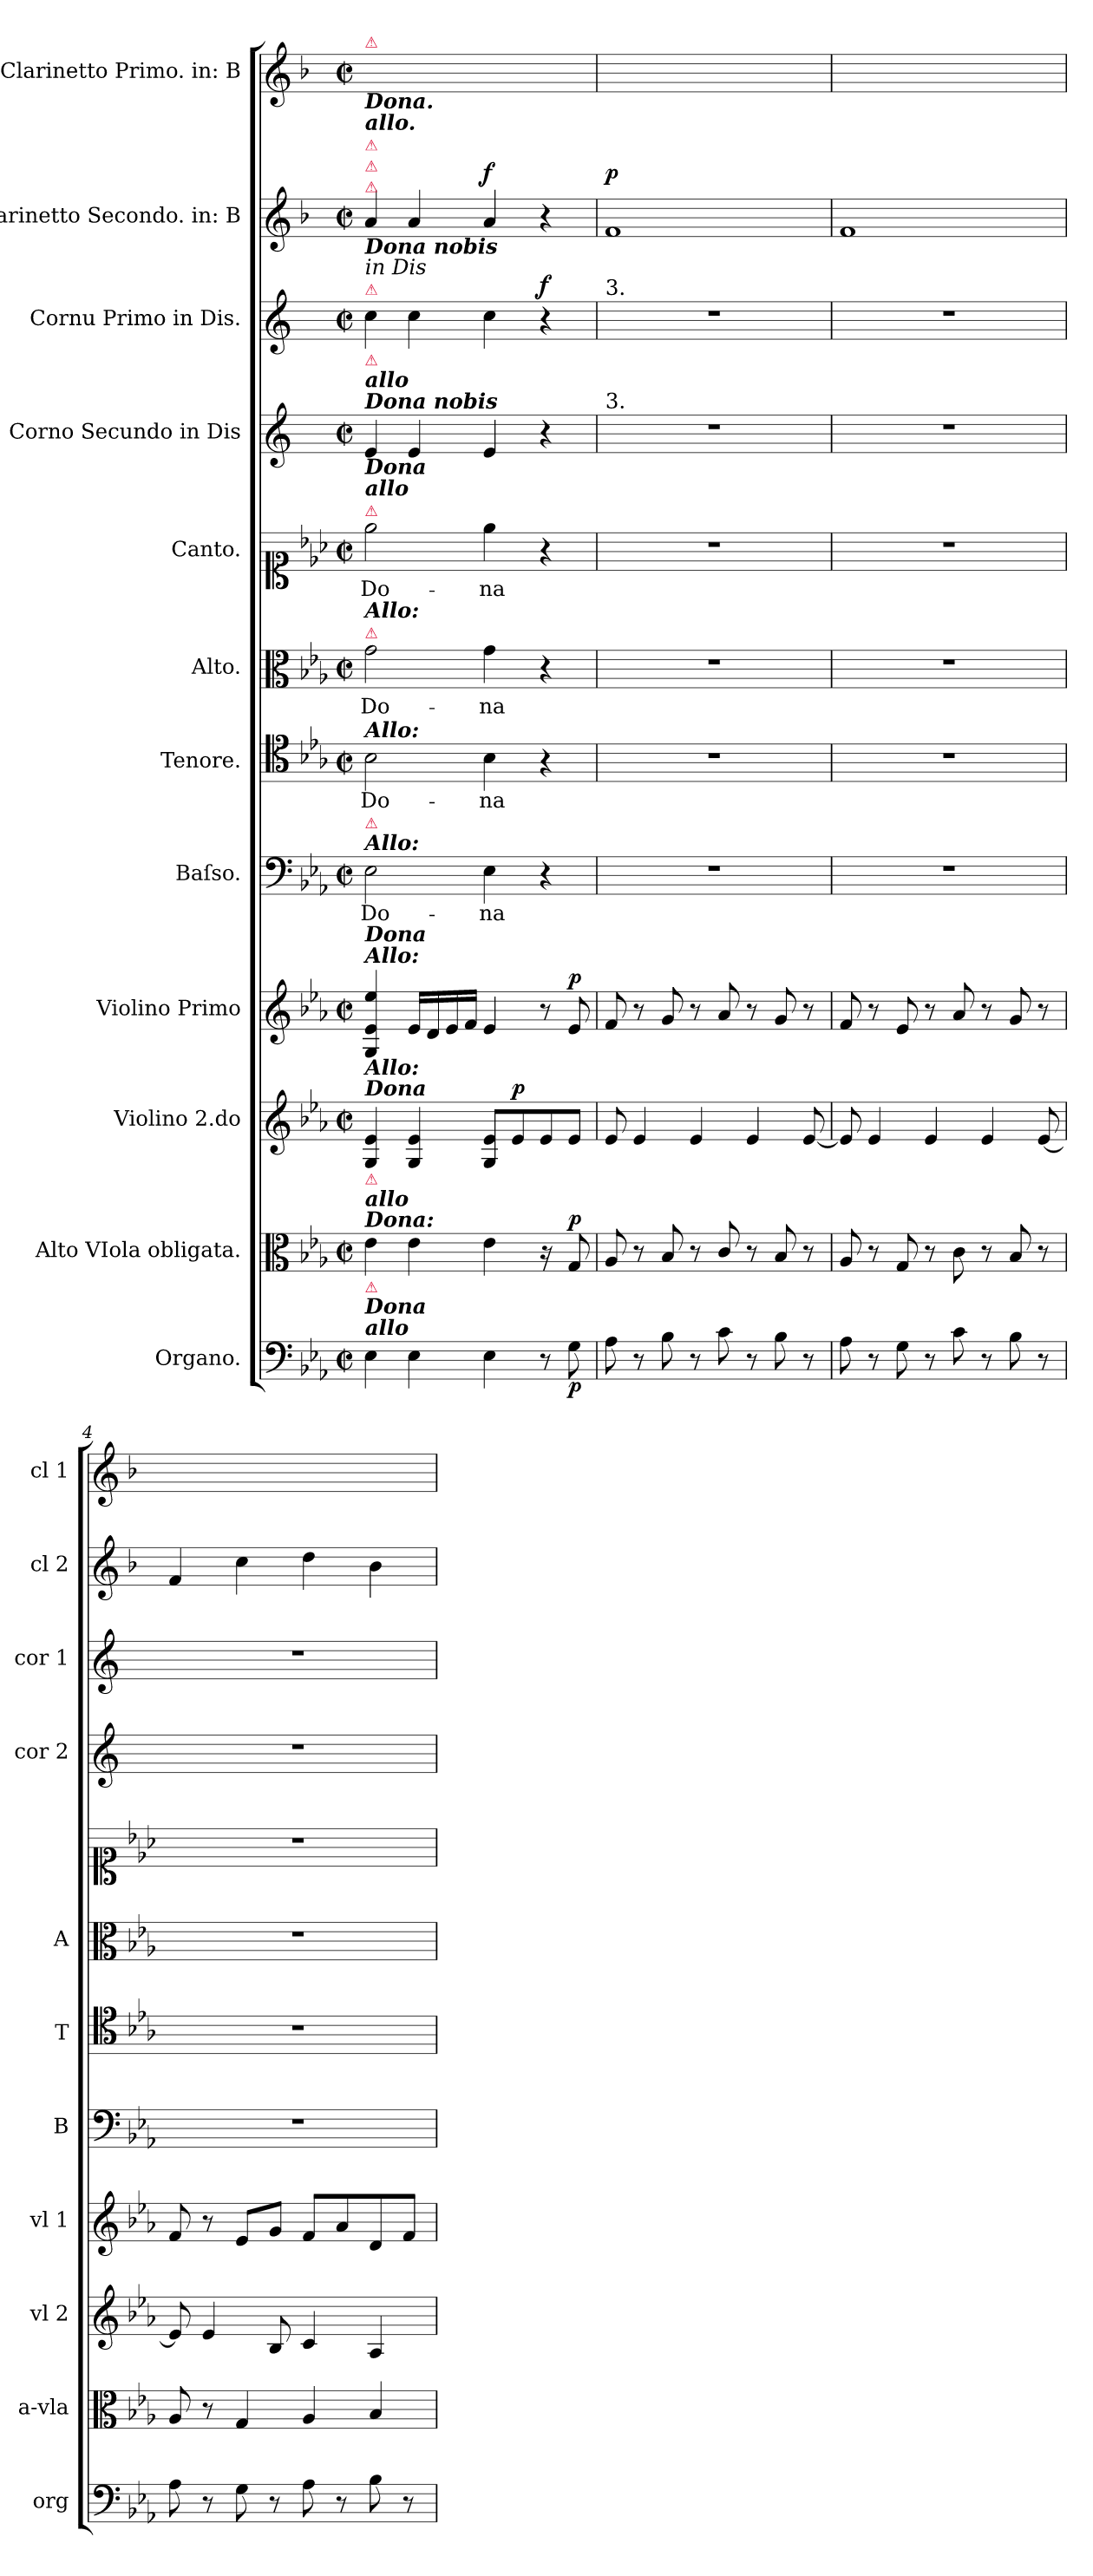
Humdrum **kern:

**kern	**dynam	**kern	**dynam	**kern	**dynam	**kern	**dynam	**kern	**text	**kern	**text	**kern	**text	**kern	**text	**kern	**kern	**dynam	**kern	**dynam	**kern
*part12	*part12	*part11	*part11	*part10	*part10	*part9	*part9	*part8	*part8	*part7	*part7	*part6	*part6	*part5	*part5	*part4	*part3	*part3	*part2	*part2	*part1
*staff12	*staff12	*staff11	*staff11	*staff10	*staff10	*staff9	*staff9	*staff8	*staff8	*staff7	*staff7	*staff6	*staff6	*staff5	*staff5	*staff4	*staff3	*staff3	*staff2	*staff2	*staff1
*I"Organo.	*	*I"Alto VIola obligata.	*	*I"Violino 2.do	*	*I"Violino Primo	*	*I"Baſso.	*	*I"Tenore.	*	*I"Alto.	*	*I"Canto.	*	*I"Corno Secundo in Dis	*I"Cornu Primo in Dis.	*	*I"Clarinetto Secondo. in: B	*	*I"Clarinetto Primo. in: B
*I'org	*	*I'a-vla	*	*I'vl 2	*	*I'vl 1	*	*I'B	*	*I'T	*	*I'A	*	*	*	*I'cor 2	*I'cor 1	*	*I'cl 2	*	*I'cl 1
*clefF4	*	*clefC3	*	*clefG2	*	*clefG2	*	*clefF4	*	*clefC4	*	*clefC3	*	*clefC1	*	*clefG2	*clefG2	*	*clefG2	*	*clefG2
*	*	*	*	*	*	*	*	*	*	*	*	*	*	*	*	*ITrd5c9	*ITrd5c9	*	*ITrd1c2	*	*ITrd1c2
*k[b-e-a-]	*	*k[b-e-a-]	*	*k[b-e-a-]	*	*k[b-e-a-]	*	*k[b-e-a-]	*	*k[b-e-a-]	*	*k[b-e-a-]	*	*k[b-e-a-]	*	*k[b-e-a-]	*k[b-e-a-]	*	*k[b-e-a-]	*	*k[b-e-a-]
*E-:	*	*E-:	*	*E-:	*	*E-:	*	*E-:	*	*E-:	*	*E-:	*	*E-:	*	*E-:	*E-:	*	*E-:	*	*E-:
*M2/2	*	*M2/2	*	*M2/2	*	*M2/2	*	*M2/2	*	*M2/2	*	*M2/2	*	*M2/2	*	*M2/2	*M2/2	*	*M2/2	*	*M2/2
*met(c|)	*	*met(c|)	*	*met(c|)	*	*met(c|)	*	*met(c|)	*	*met(c|)	*	*met(c|)	*	*met(c|)	*	*met(c|)	*met(c|)	*	*met(c|)	*	*met(c|)
=1	=1	=1	=1	=1	=1	=1	=1	=1	=1	=1	=1	=1	=1	=1	=1	=1	=1	=1	=1	=1	=1
!	!	!	!	!	!	!	!	!	!	!	!	!	!	!	!	!	!	!	!	!	!LO:TX:a:color=crimson:t=⚠
!	!	!	!	!	!	!	!	!	!	!	!	!	!	!	!	!	!	!	!LO:TX:a:color=crimson:t=⚠	!	!
!	!	!	!	!	!	!	!	!	!	!	!	!	!	!	!	!	!	!	!LO:TX:a:color=crimson:t=⚠	!	!
!	!	!	!	!	!	!	!	!	!	!	!	!	!	!	!	!	!	!	!LO:TX:a:color=crimson:t=⚠	!	!
!	!	!	!	!	!	!	!	!	!	!	!	!	!	!	!	!	!	!	!LO:TX:a:Bi:t=allo.	!	!
!	!	!	!	!	!	!	!	!	!	!	!	!	!	!	!	!	!	!	!LO:TX:a:Bi:t=Dona.	!	!
!	!	!	!	!	!	!	!	!	!	!	!	!	!	!	!	!	!LO:TX:a:color=crimson:t=⚠	!	!	!	!
!	!	!	!	!	!	!	!	!	!	!	!	!	!	!	!	!	!LO:TX:a:i:t=in Dis	!	!	!	!
!	!	!	!	!	!	!	!	!	!	!	!	!	!	!	!	!	!LO:TX:a:Bi:t=Dona nobis	!	!	!	!
!	!	!	!	!	!	!	!	!	!	!	!	!	!	!	!	!LO:TX:a:Bi:t=Dona nobis	!	!	!	!	!
!	!	!	!	!	!	!	!	!	!	!	!	!	!	!	!	!LO:TX:a:Bi:t=allo	!	!	!	!	!
!	!	!	!	!	!	!	!	!	!	!	!	!	!	!	!	!LO:TX:a:color=crimson:t=⚠	!	!	!	!	!
!	!	!	!	!	!	!	!	!	!	!	!	!	!	!LO:TX:a:color=crimson:t=⚠	!	!	!	!	!	!	!
!	!	!	!	!	!	!	!	!	!	!	!	!	!	!LO:TX:a:Bi:t=allo	!	!	!	!	!	!	!
!	!	!	!	!	!	!	!	!	!	!	!	!	!	!LO:TX:a:Bi:t=Dona	!	!	!	!	!	!	!
!	!	!	!	!	!	!	!	!	!	!	!	!LO:TX:a:color=crimson:t=⚠	!	!	!	!	!	!	!	!	!
!	!	!	!	!	!	!	!	!	!	!	!	!LO:TX:a:Bi:t=Allo&colon;	!	!	!	!	!	!	!	!	!
!	!	!	!	!	!	!	!	!	!	!LO:TX:a:Bi:t=Allo&colon;	!	!	!	!	!	!	!	!	!	!	!
!	!	!	!	!	!	!	!	!LO:TX:a:Bi:t=Allo&colon;	!	!	!	!	!	!	!	!	!	!	!	!	!
!	!	!	!	!	!	!	!	!LO:TX:a:color=crimson:t=⚠	!	!	!	!	!	!	!	!	!	!	!	!	!
!	!	!	!	!	!	!LO:TX:a:Bi:t=Allo&colon;	!	!	!	!	!	!	!	!	!	!	!	!	!	!	!
!	!	!	!	!	!	!LO:TX:a:Bi:t=Dona	!	!	!	!	!	!	!	!	!	!	!	!	!	!	!
!	!	!	!	!LO:TX:a:Bi:t=Dona	!	!	!	!	!	!	!	!	!	!	!	!	!	!	!	!	!
!	!	!	!	!LO:TX:a:Bi:t=Allo&colon;	!	!	!	!	!	!	!	!	!	!	!	!	!	!	!	!	!
!	!	!LO:TX:a:Bi:t=Dona&colon;	!	!	!	!	!	!	!	!	!	!	!	!	!	!	!	!	!	!	!
!	!	!LO:TX:a:Bi:t=allo	!	!	!	!	!	!	!	!	!	!	!	!	!	!	!	!	!	!	!
!	!	!LO:TX:a:color=crimson:t=⚠	!	!	!	!	!	!	!	!	!	!	!	!	!	!	!	!	!	!	!
!LO:TX:a:Bi:t=allo	!	!	!	!	!	!	!	!	!	!	!	!	!	!	!	!	!	!	!	!	!
!LO:TX:a:Bi:t=Dona	!	!	!	!	!	!	!	!	!	!	!	!	!	!	!	!	!	!	!	!	!
!LO:TX:a:color=crimson:t=⚠	!	!	!	!	!	!	!	!	!	!	!	!	!	!	!	!	!	!	!	!	!
4E-\	.	4e-\	.	4G/ 4e-/	.	4G/ 4e-/ 4ee-/	.	2E-\	Do-	2B-\	Do-	2g\	Do-	2ee-\	Do-	4G/	4e-\	.	4g/	.	1ryy
4E-\	.	4e-\	.	4G/ 4e-/	.	16e-/LL	.	.	.	.	.	.	.	.	.	4G/	4e-\	.	4g/	.	.
.	.	.	.	.	.	16d/	.	.	.	.	.	.	.	.	.	.	.	.	.	.	.
.	.	.	.	.	.	16e-/	.	.	.	.	.	.	.	.	.	.	.	.	.	.	.
.	.	.	.	.	.	16f/JJ	.	.	.	.	.	.	.	.	.	.	.	.	.	.	.
!	!	!	!	!	!	!	!	!	!	!	!	!	!	!	!	!	!	!	!	!LO:DY:a	!
4E-\	.	4e-\	.	8G/ 8e-/L	.	4e-/	.	4E-\	-na	4B-\	-na	4g\	-na	4ee-\	-na	4G/	4e-\	.	4g/	f	.
!	!	!	!	!	!LO:DY:a	!	!	!	!	!	!	!	!	!	!	!	!	!	!	!	!
.	.	.	.	8e-/	p	.	.	.	.	.	.	.	.	.	.	.	.	.	.	.	.
!	!	!LO:N:vis=16	!	!	!	!	!	!	!	!	!	!	!	!	!	!	!	!LO:DY:a	!	!	!
8r	.	8r	.	8e-/	.	8r	.	4r	.	4r	.	4r	.	4r	.	4r	4r	f	4r	.	.
!	!	!	!LO:DY:a	!	!	!	!LO:DY:a	!	!	!	!	!	!	!	!	!	!	!	!	!	!
8G\	p	8G/	p	8e-/J	.	8e-/	p	.	.	.	.	.	.	.	.	.	.	.	.	.	.
=2	=2	=2	=2	=2	=2	=2	=2	=2	=2	=2	=2	=2	=2	=2	=2	=2	=2	=2	=2	=2	=2
!	!	!	!	!	!	!	!	!	!	!	!	!	!	!	!	!	!LO:TX:a:t=3.	!	!	!	!
!	!	!	!	!	!	!	!	!	!	!	!	!	!	!	!	!LO:TX:a:t=3.	!	!	!	!	!
!	!	!	!	!	!	!	!	!	!	!	!	!	!	!	!	!	!	!	!	!LO:DY:a	!
8A-\	.	8A-/	.	8e-/	.	8f/	.	1r	.	1r	.	1r	.	1r	.	1r	1r	.	1e-	p	1ryy
8r	.	8r	.	4e-/	.	8r	.	.	.	.	.	.	.	.	.	.	.	.	.	.	.
8B-\	.	8B-/	.	.	.	8g/	.	.	.	.	.	.	.	.	.	.	.	.	.	.	.
8r	.	8r	.	4e-/	.	8r	.	.	.	.	.	.	.	.	.	.	.	.	.	.	.
8c\	.	8c/	.	.	.	8a-/	.	.	.	.	.	.	.	.	.	.	.	.	.	.	.
8r	.	8r	.	4e-/	.	8r	.	.	.	.	.	.	.	.	.	.	.	.	.	.	.
8B-\	.	8B-/	.	.	.	8g/	.	.	.	.	.	.	.	.	.	.	.	.	.	.	.
8r	.	8r	.	[8e-/	.	8r	.	.	.	.	.	.	.	.	.	.	.	.	.	.	.
=3	=3	=3	=3	=3	=3	=3	=3	=3	=3	=3	=3	=3	=3	=3	=3	=3	=3	=3	=3	=3	=3
8A-\	.	8A-/	.	8e-/]	.	8f/	.	1r	.	1r	.	1r	.	1r	.	1r	1r	.	1e-	.	1ryy
8r	.	8r	.	4e-/	.	8r	.	.	.	.	.	.	.	.	.	.	.	.	.	.	.
8G\	.	8G/	.	.	.	8e-/	.	.	.	.	.	.	.	.	.	.	.	.	.	.	.
8r	.	8r	.	4e-/	.	8r	.	.	.	.	.	.	.	.	.	.	.	.	.	.	.
8c\	.	8c\	.	.	.	8a-/	.	.	.	.	.	.	.	.	.	.	.	.	.	.	.
8r	.	8r	.	4e-/	.	8r	.	.	.	.	.	.	.	.	.	.	.	.	.	.	.
8B-\	.	8B-/	.	.	.	8g/	.	.	.	.	.	.	.	.	.	.	.	.	.	.	.
8r	.	8r	.	[8e-/	.	8r	.	.	.	.	.	.	.	.	.	.	.	.	.	.	.
=4	=4	=4	=4	=4	=4	=4	=4	=4	=4	=4	=4	=4	=4	=4	=4	=4	=4	=4	=4	=4	=4
8A-\	.	8A-/	.	8e-/]	.	8f/	.	1r	.	1r	.	1r	.	1r	.	1r	1r	.	4e-/	.	1ryy
8r	.	8r	.	4e-/	.	8r	.	.	.	.	.	.	.	.	.	.	.	.	.	.	.
8G\	.	4G/	.	.	.	8e-/L	.	.	.	.	.	.	.	.	.	.	.	.	4b-\	.	.
8r	.	.	.	8B-/	.	8g/J	.	.	.	.	.	.	.	.	.	.	.	.	.	.	.
8A-\	.	4A-/	.	4c/	.	8f/L	.	.	.	.	.	.	.	.	.	.	.	.	4cc\	.	.
8r	.	.	.	.	.	8a-/	.	.	.	.	.	.	.	.	.	.	.	.	.	.	.
8B-\	.	4B-/	.	4A-/	.	8d/	.	.	.	.	.	.	.	.	.	.	.	.	4a-\	.	.
8r	.	.	.	.	.	8f/J	.	.	.	.	.	.	.	.	.	.	.	.	.	.	.
=	=	=	=	=	=	=	=	=	=	=	=	=	=	=	=	=	=	=	=	=	=
*-	*-	*-	*-	*-	*-	*-	*-	*-	*-	*-	*-	*-	*-	*-	*-	*-	*-	*-	*-	*-	*-
